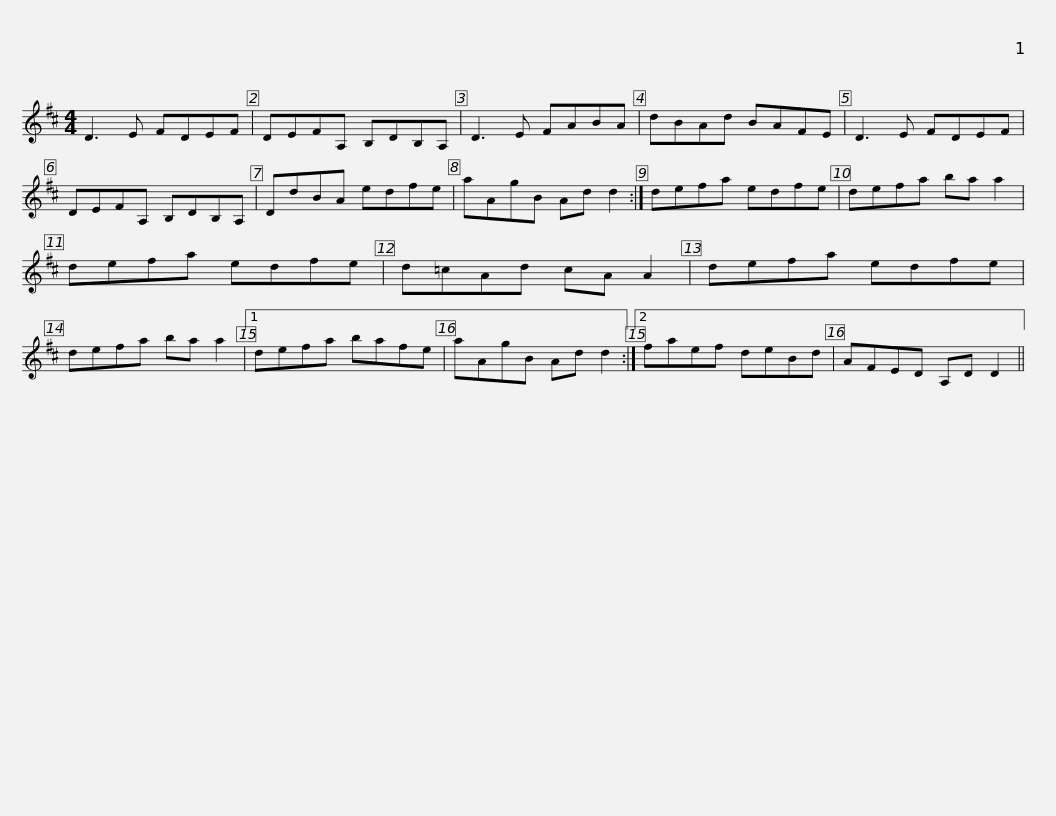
X:1
L:1/8
M:4/4
I:linebreak $
K:D
V:1 treble
V:1
 D3 E FDEF | DEFA, B,DB,A, | D3 E FABA | dBAd BAFE | D3 E FDEF |$ %5
 DEFA, B,DB,A, | DdBA edfe | aAgB Ad d2 :| defa edfe | defa ba a2 |$ %10
 defa edfe | d=cAd cA A2 | defa edfe | defa ba a2 |1 defa bafe |$ %15
 aAgB Ad d2 :|2 faef deBd | AFED A,D D2 || %18
